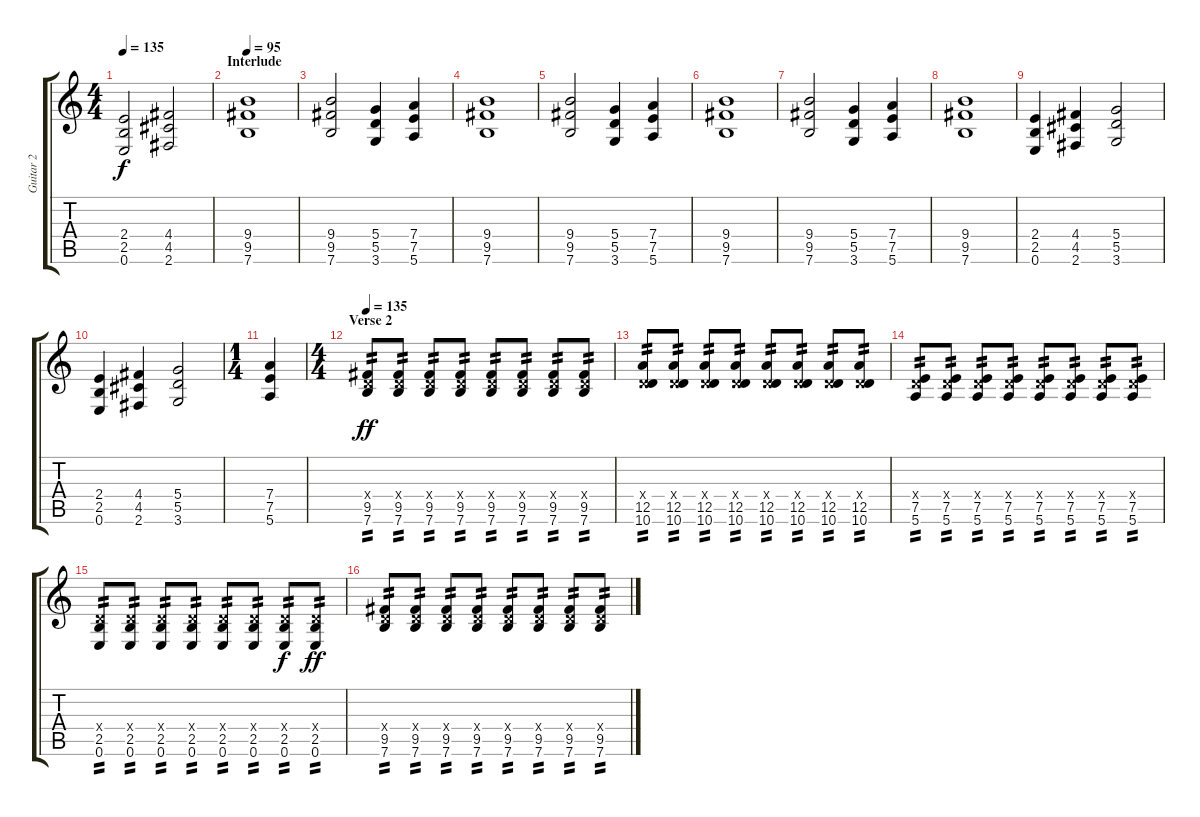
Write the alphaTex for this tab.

\track ("Guitar 2" "Guitar 2") {instrument distortionguitar}
\staff {score tabs}
\tuning (E4 B3 G3 D3 A2 E2) {hide}
\ts (4 4)
\tempo 135
\clef g2
\ks c
(2.4 2.5 0.6).2{dy f} (4.4 4.5 2.6).2 |
\section ("" "Interlude")
\tempo 95
(9.4 9.5 7.6).1 |
(9.4 9.5 7.6).2 (5.4 5.5 3.6).4 (7.4 7.5 5.6).4 |
(9.4 9.5 7.6).1 |
(9.4 9.5 7.6).2 (5.4 5.5 3.6).4 (7.4 7.5 5.6).4 |
(9.4 9.5 7.6).1 |
(9.4 9.5 7.6).2 (5.4 5.5 3.6).4 (7.4 7.5 5.6).4 |
(9.4 9.5 7.6).1 |
(2.4 2.5 0.6).4 (4.4 4.5 2.6).4 (5.4 5.5 3.6).2 |
(2.4 2.5 0.6).4 (4.4 4.5 2.6).4 (5.4 5.5 3.6).2 |
\ts (1 4)
(7.4 7.5 5.6).4 |
\ts (4 4)
\section ("" "Verse 2")
\tempo 135
(0.4{x} 9.5 7.6).8{tp 2 dy ff} (0.4{x} 9.5 7.6).8{tp 2} (0.4{x} 9.5 7.6).8{tp 2} (0.4{x} 9.5 7.6).8{tp 2} (0.4{x} 9.5 7.6).8{tp 2} (0.4{x} 9.5 7.6).8{tp 2} (0.4{x} 9.5 7.6).8{tp 2} (0.4{x} 9.5 7.6).8{tp 2} |
(0.4{x} 12.5 10.6).8{tp 2} (0.4{x} 12.5 10.6).8{tp 2} (0.4{x} 12.5 10.6).8{tp 2} (0.4{x} 12.5 10.6).8{tp 2} (0.4{x} 12.5 10.6).8{tp 2} (0.4{x} 12.5 10.6).8{tp 2} (0.4{x} 12.5 10.6).8{tp 2} (0.4{x} 12.5 10.6).8{tp 2} |
(0.4{x} 7.5 5.6).8{tp 2} (0.4{x} 7.5 5.6).8{tp 2} (0.4{x} 7.5 5.6).8{tp 2} (0.4{x} 7.5 5.6).8{tp 2} (0.4{x} 7.5 5.6).8{tp 2} (0.4{x} 7.5 5.6).8{tp 2} (0.4{x} 7.5 5.6).8{tp 2} (0.4{x} 7.5 5.6).8{tp 2} |
(0.4{x} 2.5 0.6).8{tp 2} (0.4{x} 2.5 0.6).8{tp 2} (0.4{x} 2.5 0.6).8{tp 2} (0.4{x} 2.5 0.6).8{tp 2} (0.4{x} 2.5 0.6).8{tp 2} (0.4{x} 2.5 0.6).8{tp 2} (0.4{x} 2.5 0.6).8{tp 2 dy f} (0.4{x} 2.5 0.6).8{tp 2 dy ff} |
(0.4{x} 9.5 7.6).8{tp 2} (0.4{x} 9.5 7.6).8{tp 2} (0.4{x} 9.5 7.6).8{tp 2} (0.4{x} 9.5 7.6).8{tp 2} (0.4{x} 9.5 7.6).8{tp 2} (0.4{x} 9.5 7.6).8{tp 2} (0.4{x} 9.5 7.6).8{tp 2} (0.4{x} 9.5 7.6).8{tp 2}
